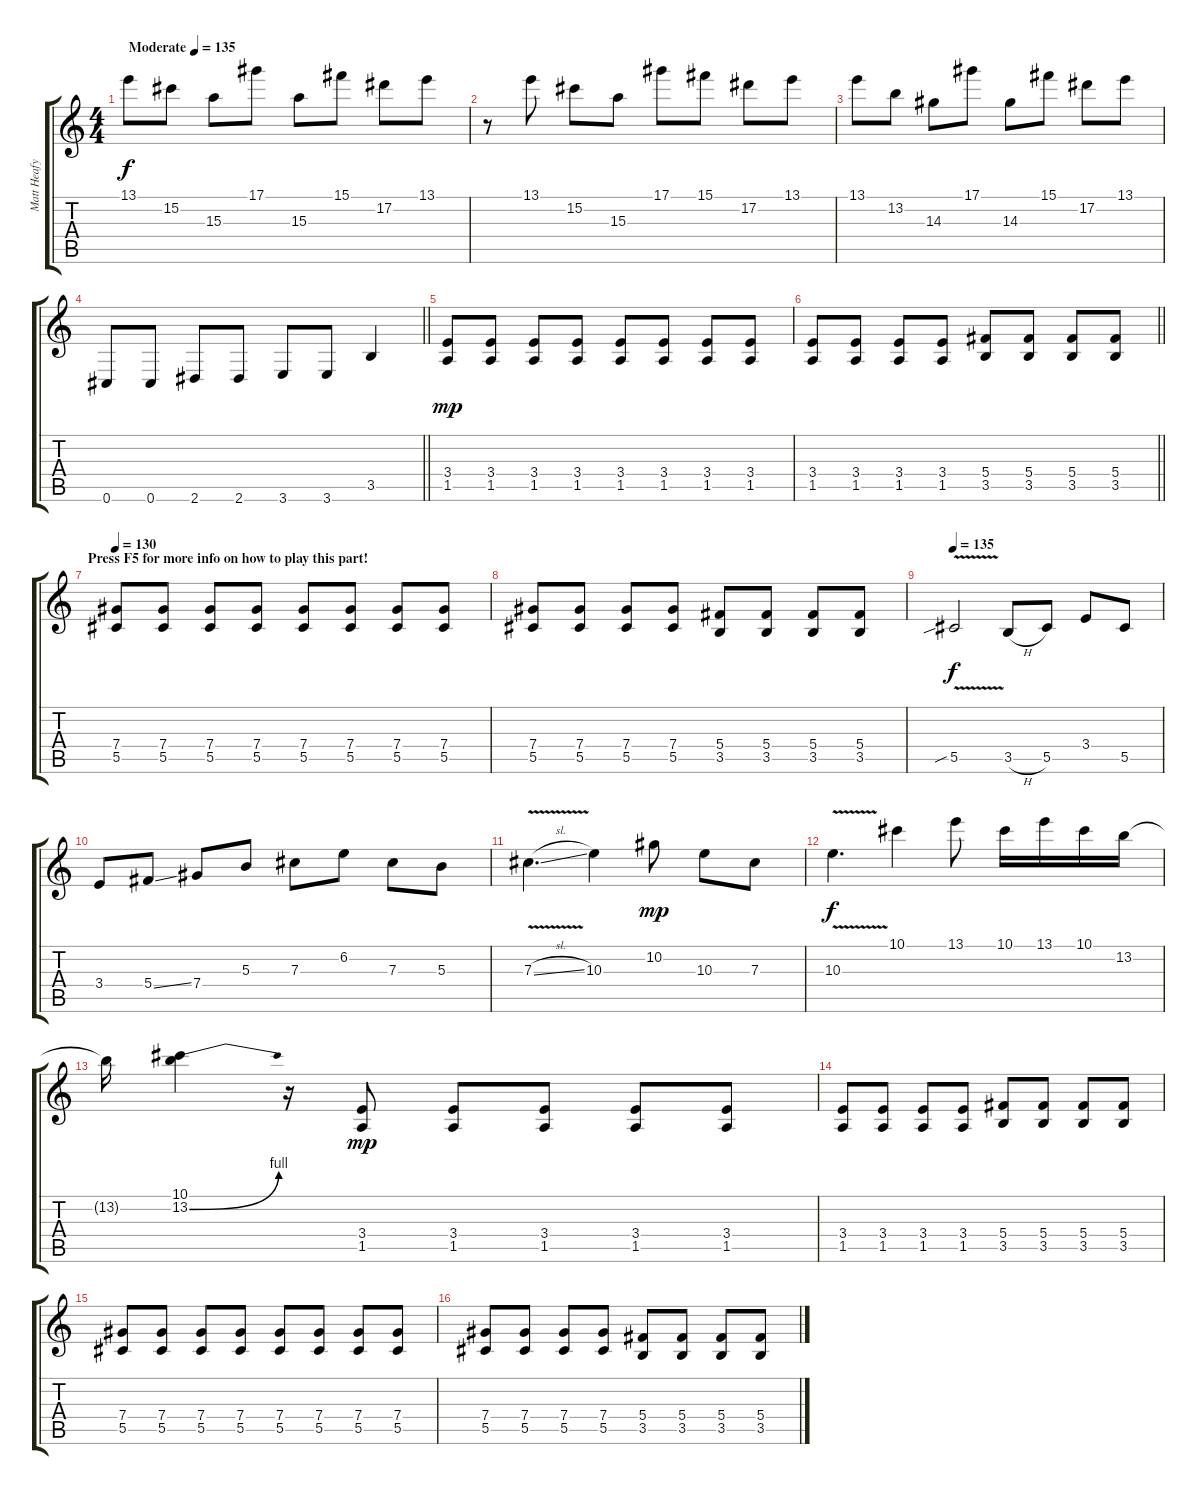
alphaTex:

\track ("Matt Heafy" "Matt Heafy") {instrument distortionguitar}
\staff {score tabs}
\tuning (Eb4 Bb3 Gb3 Db3 Ab2 Db2) {hide}
\ts (4 4)
\tempo (135 "Moderate")
\clef g2
\ks c
13.1.8{dy f instrument distortionguitar} 15.2.8 15.3.8 17.1.8 15.3.8 15.1.8 17.2.8 13.1.8 |
r.8 13.1.8 15.2.8 15.3.8 17.1.8 15.1.8 17.2.8 13.1.8 |
13.1.8 13.2.8 14.3.8 17.1.8 14.3.8 15.1.8 17.2.8 13.1.8 |
\barLineRight lightlight
0.6.8 0.6.8 2.6.8 2.6.8 3.6.8 3.6.8 3.5.4 |
(3.4 1.5).8{dy mp} (3.4 1.5).8 (3.4 1.5).8 (3.4 1.5).8 (3.4 1.5).8 (3.4 1.5).8 (3.4 1.5).8 (3.4 1.5).8 |
\barLineRight lightlight
(3.4 1.5).8 (3.4 1.5).8 (3.4 1.5).8 (3.4 1.5).8 (5.4 3.5).8 (5.4 3.5).8 (5.4 3.5).8 (5.4 3.5).8 |
\section ("" "Press F5 for more info on how to play this part!")
\tempo 130
(7.4 5.5).8 (7.4 5.5).8 (7.4 5.5).8 (7.4 5.5).8 (7.4 5.5).8 (7.4 5.5).8 (7.4 5.5).8 (7.4 5.5).8 |
(7.4 5.5).8 (7.4 5.5).8 (7.4 5.5).8 (7.4 5.5).8 (5.4 3.5).8 (5.4 3.5).8 (5.4 3.5).8 (5.4 3.5).8 |
\tempo 135
5.5{v sib}.2{dy f} 3.5{h}.8 5.5.8 3.4.8 5.5.8 |
3.4.8 5.4{ss}.8 7.4.8 5.3.8 7.3.8 6.2.8 7.3.8 5.3.8 |
7.3{v sl}.4{d} 10.3.4 10.2.8{dy mp} 10.3.8 7.3.8 |
10.3{v}.4{d dy f} 10.1.4 13.1.8 10.1.16 13.1.16 10.1.16 13.2.16 |
13.2{t}.16 (10.1 13.2{be (bend 0 0 60 4)}).4 r.16 (3.4 1.5).8{dy mp} (3.4 1.5).8 (3.4 1.5).8 (3.4 1.5).8 (3.4 1.5).8 |
(3.4 1.5).8 (3.4 1.5).8 (3.4 1.5).8 (3.4 1.5).8 (5.4 3.5).8 (5.4 3.5).8 (5.4 3.5).8 (5.4 3.5).8 |
(7.4 5.5).8 (7.4 5.5).8 (7.4 5.5).8 (7.4 5.5).8 (7.4 5.5).8 (7.4 5.5).8 (7.4 5.5).8 (7.4 5.5).8 |
(7.4 5.5).8 (7.4 5.5).8 (7.4 5.5).8 (7.4 5.5).8 (5.4 3.5).8 (5.4 3.5).8 (5.4 3.5).8 (5.4 3.5).8
